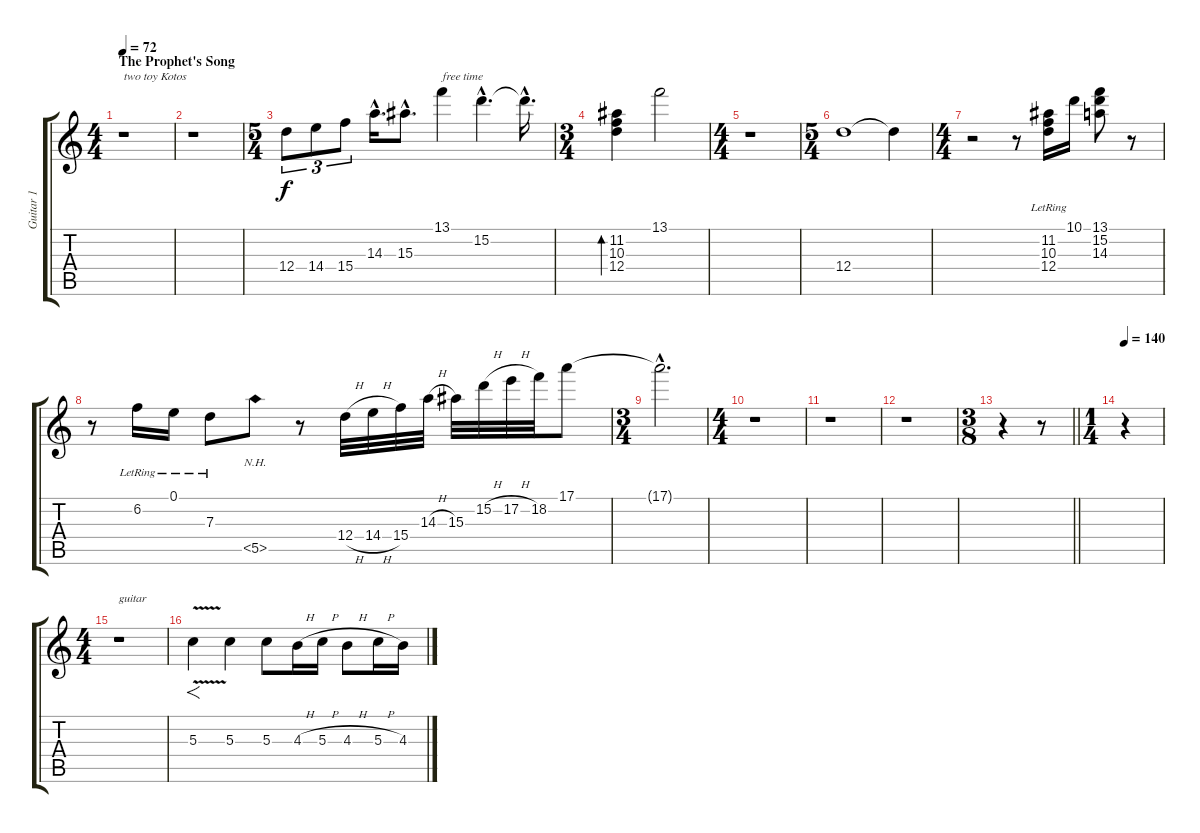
\track ("Guitar 1" "Guitar 1") {instrument distortionguitar}
\staff {score tabs}
\tuning (E4 B3 G3 D3 A2 E2) {hide}
\ts (4 4)
\section ("" "The Prophet's Song")
\tempo 72
\clef g2
\ks c
r.1{txt "two toy Kotos" dy f volume 13 balance 8 instrument koto} |
r.1 |
\ts (5 4)
12.4.8{tu (3 2)} 14.4.8{tu (3 2)} 15.4.8{tu (3 2)} 14.3{hac}.16{d} 15.3{hac}.8{d} 13.1.4{txt "free time"} 15.2{hac}.4{d} 15.2{hac t}.16{d} |
\ts (3 4)
(11.2 10.3 12.4).4{bd 240} 13.1.2 |
\ts (4 4)
r.1 |
\ts (5 4)
12.4.1 12.4{t}.4 |
\ts (4 4)
r.2 r.8 (11.2{lr} 10.3{lr} 12.4{lr}).16 10.1.16 (13.1 15.2 14.3).8 r.8 |
r.8 6.2{lr}.16 0.1{lr}.16 7.3{lr}.8 5.5{nh}.8 r.8 12.4{h}.32 14.4{h}.32 15.4.32 14.3{h}.32 15.3.32 15.2{h}.32 17.2{h}.32 18.2.32 17.1.8 |
\ts (3 4)
17.1{hac t}.2{d} |
\ts (4 4)
r.1 |
r.1 |
r.1 |
\ts (3 8)
\barLineRight lightlight
r.4 r.8 |
\ts (1 4)
\tempo 140
r.4 |
\ts (4 4)
r.1{txt "guitar" volume 13 balance 0 instrument distortionguitar} |
5.3{v}.4{f} 5.3.4 5.3.8 4.3{h}.16 5.3{h}.16 4.3{h}.8 5.3{h}.16 4.3.16
